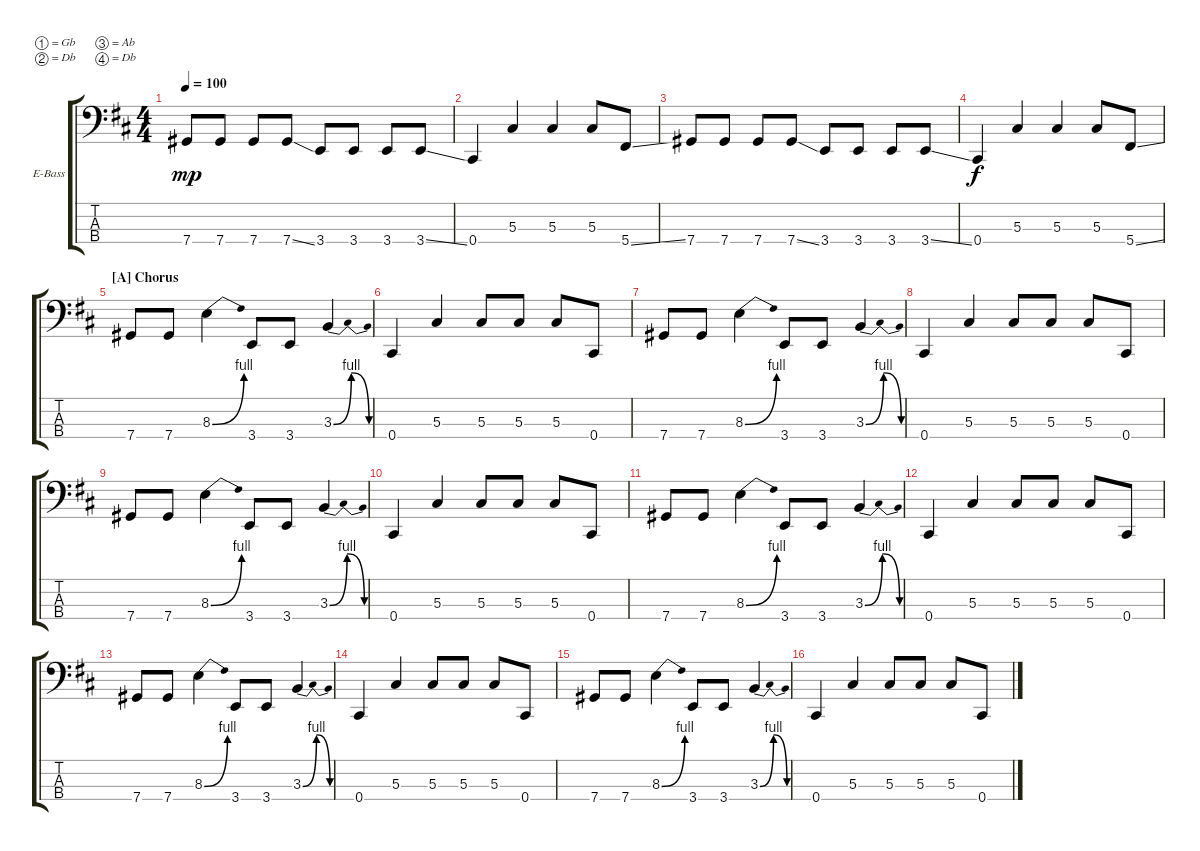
\defaultSystemsLayout 4
\bracketExtendMode groupsimilarinstruments
\firstSystemTrackNameOrientation horizontal
\otherSystemsTrackNameOrientation horizontal
\track (" Bass" "E-Bass") {instrument electricbassfinger}
\staff {score tabs}
\tuning (Gb2 Db2 Ab1 Db1)
\ts (4 4)
\tempo 100
\clef f4
\scale
1.06305
\ks d
7.4.8{dy mp} 7.4.8 7.4.8 7.4{ss}.8 3.4.8 3.4.8 3.4.8 3.4{ss}.8 |
\scale
0.936948 0.4.4 5.3.4 5.3.4 5.3.8 5.4{ss}.8 |
\scale
1.06305 7.4.8 7.4.8 7.4.8 7.4{ss}.8 3.4.8 3.4.8 3.4.8 3.4{ss}.8 |
\scale
0.936948 0.4.4{dy f} 5.3.4 5.3.4 5.3.8 5.4{ss}.8 |
\section ("A" "Chorus")
\scale
1.06305 7.4.8 7.4.8 8.3{be (bend 0 0 60 4)}.4 3.4.8 3.4.8 3.3{be (bendrelease 0 0 30 4 30 4 60 0)}.4 |
\scale
0.936948 0.4.4 5.3.4 5.3.8 5.3.8 5.3.8 0.4.8 |
\scale
1.06305 7.4.8 7.4.8 8.3{be (bend 0 0 60 4)}.4 3.4.8 3.4.8 3.3{be (bendrelease 0 0 30 4 30 4 60 0)}.4 |
\scale
0.936948 0.4.4 5.3.4 5.3.8 5.3.8 5.3.8 0.4.8 |
\scale
1.06305 7.4.8 7.4.8 8.3{be (bend 0 0 60 4)}.4 3.4.8 3.4.8 3.3{be (bendrelease 0 0 30 4 30 4 60 0)}.4 |
\scale
0.936948 0.4.4 5.3.4 5.3.8 5.3.8 5.3.8 0.4.8 |
\scale
1.06305 7.4.8 7.4.8 8.3{be (bend 0 0 60 4)}.4 3.4.8 3.4.8 3.3{be (bendrelease 0 0 30 4 30 4 60 0)}.4 |
\scale
0.936948 0.4.4 5.3.4 5.3.8 5.3.8 5.3.8 0.4.8 |
\scale
1.06305 7.4.8 7.4.8 8.3{be (bend 0 0 60 4)}.4 3.4.8 3.4.8 3.3{be (bendrelease 0 0 30 4 30 4 60 0)}.4 |
\scale
0.936948 0.4.4 5.3.4 5.3.8 5.3.8 5.3.8 0.4.8 |
\scale
1.06305 7.4.8 7.4.8 8.3{be (bend 0 0 60 4)}.4 3.4.8 3.4.8 3.3{be (bendrelease 0 0 30 4 30 4 60 0)}.4 |
\scale
0.936948 0.4.4 5.3.4 5.3.8 5.3.8 5.3.8 0.4.8
